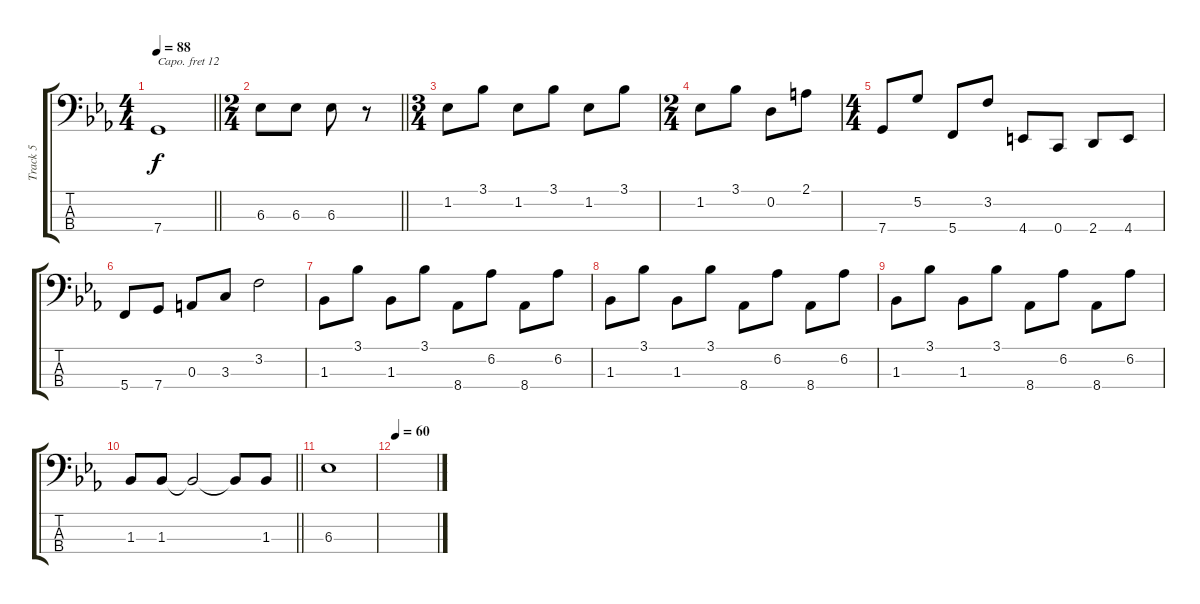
\track ("Track 5" "Track 5") {instrument acousticgrandpiano}
\staff {score tabs}
\capo 12
\tuning (G2 D2 A1 C1) {hide}
\ts (4 4)
\tempo 88
\clef f4
\barLineRight lightlight
\ks eb
7.4.1{dy f} |
\ts (2 4)
\barLineRight lightlight
6.3.8 6.3.8 6.3.8 r.8 |
\ts (3 4)
1.2.8 3.1.8 1.2.8 3.1.8 1.2.8 3.1.8 |
\ts (2 4)
1.2.8 3.1.8 0.2.8 2.1.8 |
\ts (4 4)
7.4.8 5.2.8 5.4.8 3.2.8 4.4.8 0.4.8 2.4.8 4.4.8 |
5.4.8 7.4.8 0.3.8 3.3.8 3.2.2 |
1.3.8 3.1.8 1.3.8 3.1.8 8.4.8 6.2.8 8.4.8 6.2.8 |
1.3.8 3.1.8 1.3.8 3.1.8 8.4.8 6.2.8 8.4.8 6.2.8 |
1.3.8 3.1.8 1.3.8 3.1.8 8.4.8 6.2.8 8.4.8 6.2.8 |
\barLineRight lightlight
1.3.8 1.3.8 1.3{t}.2 1.3{t}.8 1.3.8 |
6.3.1 |
\tempo 60
